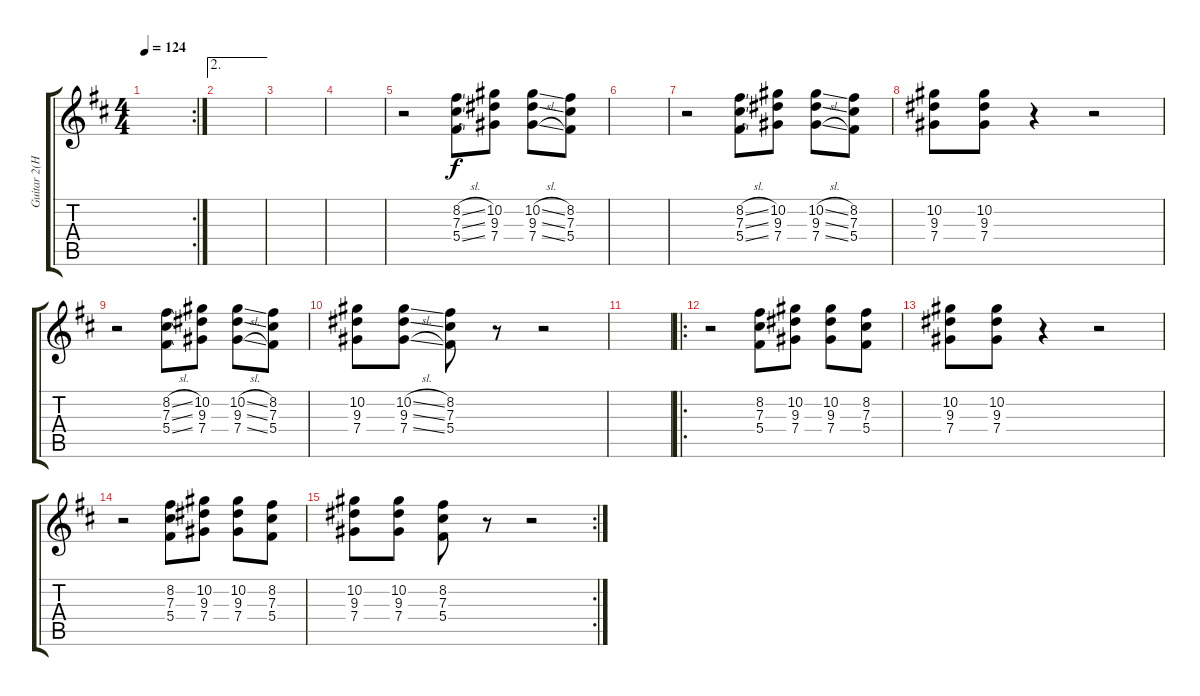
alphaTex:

\track ("Guitar 2(Harmony)" "Guitar 2(H") {instrument distortionguitar}
\staff {score tabs}
\tuning (Eb4 Bb3 Gb3 Db3 Ab2 Eb2) {hide}
\rc 2
\ts (4 4)
\tempo 124
\clef g2
\ks d
|
\ae 2
|
|
|
r.2 (8.2{sl} 7.3{sl} 5.4{sl}).8 (10.2 9.3 7.4).8 (10.2{sl} 9.3{sl} 7.4{sl}).8 (8.2 7.3 5.4).8 |
|
r.2 (8.2{sl} 7.3{sl} 5.4{sl}).8 (10.2 9.3 7.4).8 (10.2{sl} 9.3{sl} 7.4{sl}).8 (8.2 7.3 5.4).8 |
(10.2 9.3 7.4).8 (10.2 9.3 7.4).8 r.4 r.2 |
r.2 (8.2{sl} 7.3{sl} 5.4{sl}).8 (10.2 9.3 7.4).8 (10.2{sl} 9.3{sl} 7.4{sl}).8 (8.2 7.3 5.4).8 |
(10.2 9.3 7.4).8 (10.2{sl} 9.3{sl} 7.4{sl}).8 (8.2 7.3 5.4).8 r.8 r.2 |
|
\ro
r.2 (8.2 7.3 5.4).8 (10.2 9.3 7.4).8 (10.2 9.3 7.4).8 (8.2 7.3 5.4).8 |
(10.2 9.3 7.4).8 (10.2 9.3 7.4).8 r.4 r.2 |
r.2 (8.2 7.3 5.4).8 (10.2 9.3 7.4).8 (10.2 9.3 7.4).8 (8.2 7.3 5.4).8 |
\rc 2
(10.2 9.3 7.4).8 (10.2 9.3 7.4).8 (8.2 7.3 5.4).8 r.8 r.2
